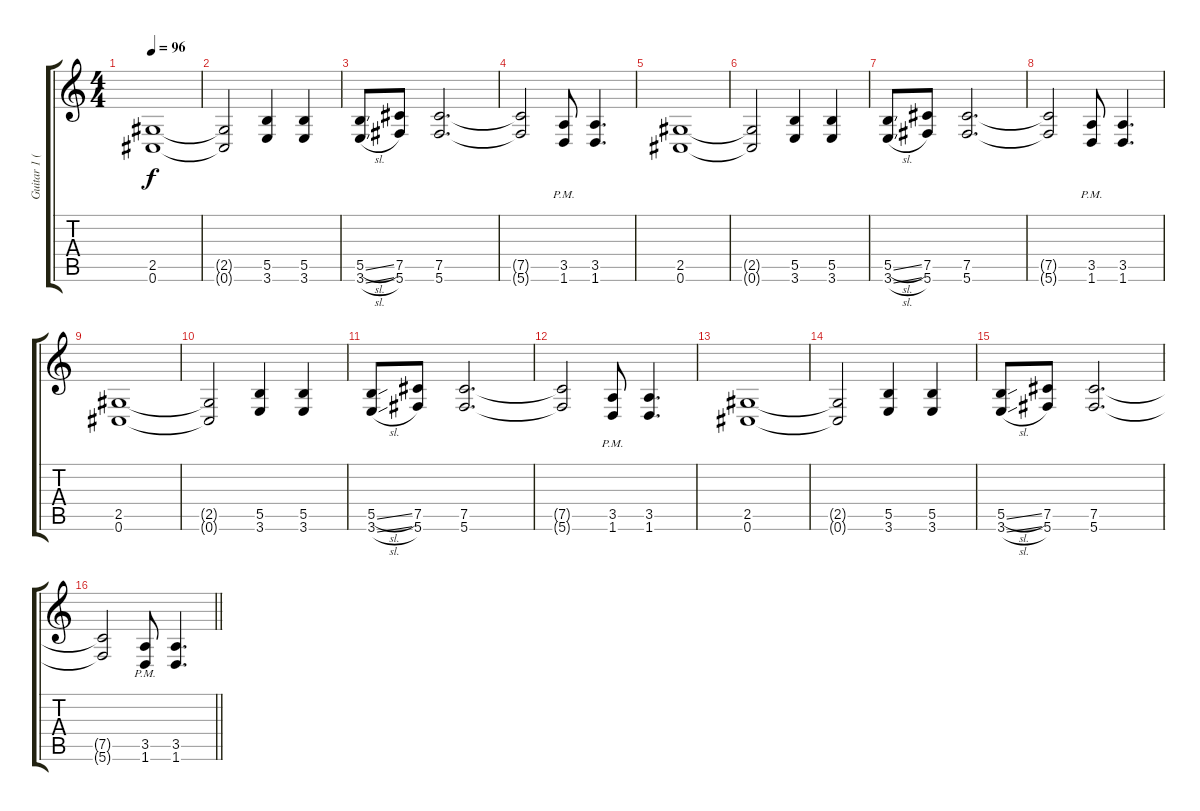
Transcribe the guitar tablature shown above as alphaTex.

\track ("Guitar 1 (Distortion)" "Guitar 1 (") {instrument distortionguitar}
\staff {score tabs}
\tuning (Db4 Ab3 E3 B2 Gb2 Db2) {hide}
\ts (4 4)
\tempo 96
\clef g2
\ks c
(2.5 0.6).1{dy f} |
(2.5{t} 0.6{t}).2 (5.5 3.6).4 (5.5 3.6).4 |
(5.5{sl} 3.6{sl}).8 (7.5 5.6).8 (7.5 5.6).2{d} |
(7.5{t} 5.6{t}).2 (3.5{pm} 1.6{pm}).8 (3.5 1.6).4{d} |
(2.5 0.6).1 |
(2.5{t} 0.6{t}).2 (5.5 3.6).4 (5.5 3.6).4 |
(5.5{sl} 3.6{sl}).8 (7.5 5.6).8 (7.5 5.6).2{d} |
(7.5{t} 5.6{t}).2 (3.5{pm} 1.6{pm}).8 (3.5 1.6).4{d} |
(2.5 0.6).1 |
(2.5{t} 0.6{t}).2 (5.5 3.6).4 (5.5 3.6).4 |
(5.5{sl} 3.6{sl}).8 (7.5 5.6).8 (7.5 5.6).2{d} |
(7.5{t} 5.6{t}).2 (3.5{pm} 1.6{pm}).8 (3.5 1.6).4{d} |
(2.5 0.6).1 |
(2.5{t} 0.6{t}).2 (5.5 3.6).4 (5.5 3.6).4 |
(5.5{sl} 3.6{sl}).8 (7.5 5.6).8 (7.5 5.6).2{d} |
\barLineRight lightlight
(7.5{t} 5.6{t}).2 (3.5{pm} 1.6{pm}).8 (3.5 1.6).4{d}
